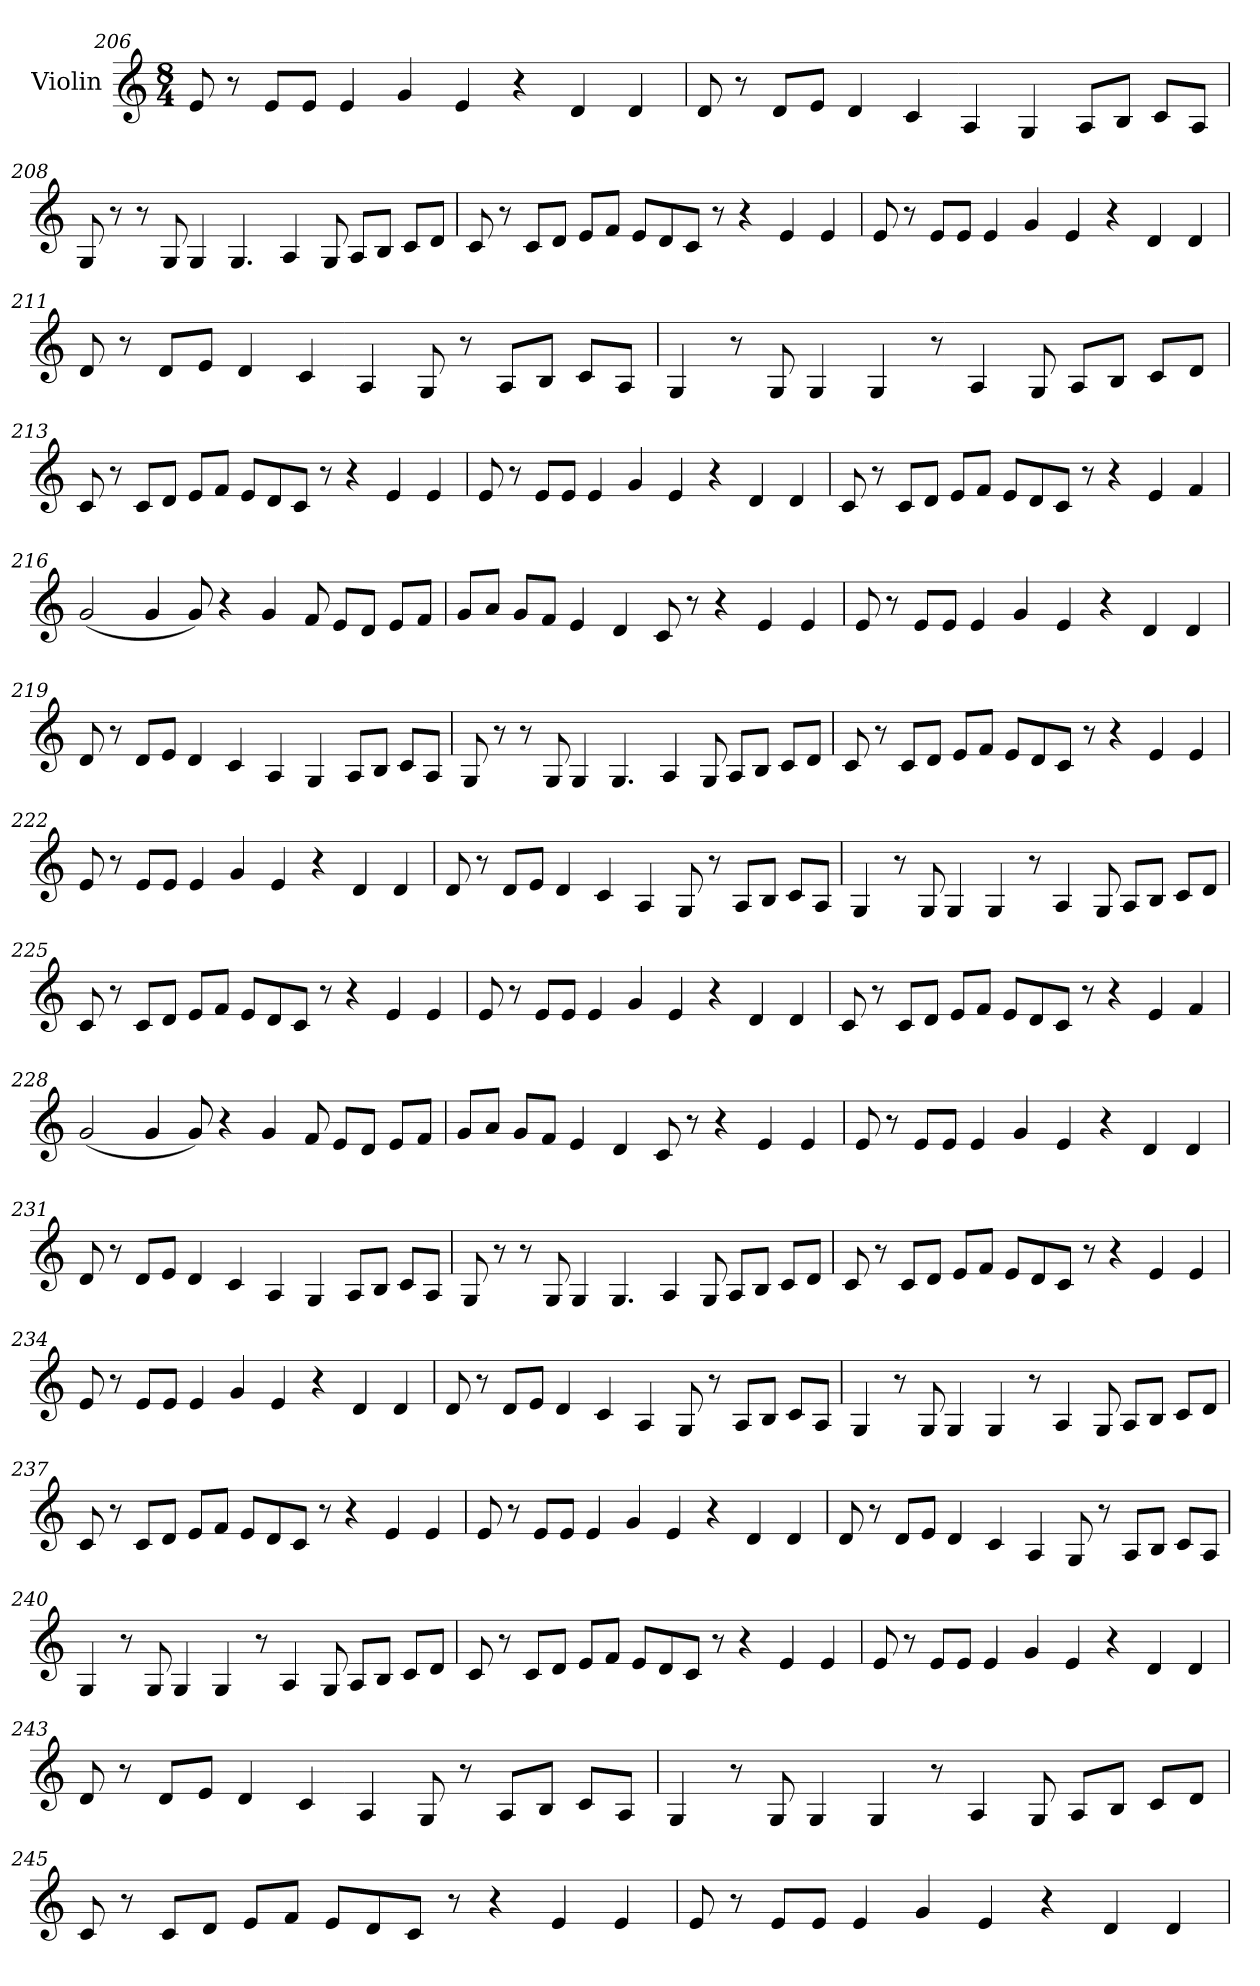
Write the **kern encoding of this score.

**kern
*part1
*staff1
*I"Violin
!!LO:LB:g=z
*clefG2
*k[]
*M8/4
=206
8e/
8r
8e/L
8e/J
4e/
4g/
4e/
4r
4d/
4d/
=207
8d/
8r
8d/L
8e/J
4d/
4c/
4A/
4G/
8A/L
8B/J
8c/L
8A/J
!!LO:LB:g=z
=208
8G/
8r
8r
8G/
4G/
4.G/
4A/
8G/
8A/L
8B/J
8c/L
8d/J
=209
8c/
8r
8c/L
8d/J
8e/L
8f/J
8e/L
8d/
8c/J
8r
4r
4e/
4e/
!!LO:LB:g=z
=210
8e/
8r
8e/L
8e/J
4e/
4g/
4e/
4r
4d/
4d/
=211
8d/
8r
8d/L
8e/J
4d/
4c/
4A/
8G/
8r
8A/L
8B/J
8c/L
8A/J
!!LO:LB:g=z
=212
4G/
8r
8G/
4G/
4G/
8r
4A/
8G/
8A/L
8B/J
8c/L
8d/J
=213
8c/
8r
8c/L
8d/J
8e/L
8f/J
8e/L
8d/
8c/J
8r
4r
4e/
4e/
!!LO:LB:g=z
=214
8e/
8r
8e/L
8e/J
4e/
4g/
4e/
4r
4d/
4d/
=215
8c/
8r
8c/L
8d/J
8e/L
8f/J
8e/L
8d/
8c/J
8r
4r
4e/
4f/
!!LO:LB:g=z
=216
(<2g/
4g/
8g/)
4r
4g/
8f/
8e/L
8d/J
8e/L
8f/J
=217
8g/L
8a/J
8g/L
8f/J
4e/
4d/
8c/
8r
4r
4e/
4e/
!!LO:LB:g=z
=218
8e/
8r
8e/L
8e/J
4e/
4g/
4e/
4r
4d/
4d/
=219
8d/
8r
8d/L
8e/J
4d/
4c/
4A/
4G/
8A/L
8B/J
8c/L
8A/J
!!LO:PB:g=z
=220
8G/
8r
8r
8G/
4G/
4.G/
4A/
8G/
8A/L
8B/J
8c/L
8d/J
=221
8c/
8r
8c/L
8d/J
8e/L
8f/J
8e/L
8d/
8c/J
8r
4r
4e/
4e/
!!LO:LB:g=z
=222
8e/
8r
8e/L
8e/J
4e/
4g/
4e/
4r
4d/
4d/
=223
8d/
8r
8d/L
8e/J
4d/
4c/
4A/
8G/
8r
8A/L
8B/J
8c/L
8A/J
!!LO:LB:g=z
=224
4G/
8r
8G/
4G/
4G/
8r
4A/
8G/
8A/L
8B/J
8c/L
8d/J
=225
8c/
8r
8c/L
8d/J
8e/L
8f/J
8e/L
8d/
8c/J
8r
4r
4e/
4e/
!!LO:LB:g=z
=226
8e/
8r
8e/L
8e/J
4e/
4g/
4e/
4r
4d/
4d/
=227
8c/
8r
8c/L
8d/J
8e/L
8f/J
8e/L
8d/
8c/J
8r
4r
4e/
4f/
!!LO:LB:g=z
=228
(<2g/
4g/
8g/)
4r
4g/
8f/
8e/L
8d/J
8e/L
8f/J
=229
8g/L
8a/J
8g/L
8f/J
4e/
4d/
8c/
8r
4r
4e/
4e/
!!LO:LB:g=z
=230
8e/
8r
8e/L
8e/J
4e/
4g/
4e/
4r
4d/
4d/
=231
8d/
8r
8d/L
8e/J
4d/
4c/
4A/
4G/
8A/L
8B/J
8c/L
8A/J
!!LO:LB:g=z
=232
8G/
8r
8r
8G/
4G/
4.G/
4A/
8G/
8A/L
8B/J
8c/L
8d/J
=233
8c/
8r
8c/L
8d/J
8e/L
8f/J
8e/L
8d/
8c/J
8r
4r
4e/
4e/
!!LO:LB:g=z
=234
8e/
8r
8e/L
8e/J
4e/
4g/
4e/
4r
4d/
4d/
=235
8d/
8r
8d/L
8e/J
4d/
4c/
4A/
8G/
8r
8A/L
8B/J
8c/L
8A/J
!!LO:PB:g=z
=236
4G/
8r
8G/
4G/
4G/
8r
4A/
8G/
8A/L
8B/J
8c/L
8d/J
=237
8c/
8r
8c/L
8d/J
8e/L
8f/J
8e/L
8d/
8c/J
8r
4r
4e/
4e/
!!LO:LB:g=z
=238
8e/
8r
8e/L
8e/J
4e/
4g/
4e/
4r
4d/
4d/
=239
8d/
8r
8d/L
8e/J
4d/
4c/
4A/
8G/
8r
8A/L
8B/J
8c/L
8A/J
!!LO:LB:g=z
=240
4G/
8r
8G/
4G/
4G/
8r
4A/
8G/
8A/L
8B/J
8c/L
8d/J
=241
8c/
8r
8c/L
8d/J
8e/L
8f/J
8e/L
8d/
8c/J
8r
4r
4e/
4e/
!!LO:LB:g=z
=242
8e/
8r
8e/L
8e/J
4e/
4g/
4e/
4r
4d/
4d/
=243
8d/
8r
8d/L
8e/J
4d/
4c/
4A/
8G/
8r
8A/L
8B/J
8c/L
8A/J
!!LO:LB:g=z
=244
4G/
8r
8G/
4G/
4G/
8r
4A/
8G/
8A/L
8B/J
8c/L
8d/J
=245
8c/
8r
8c/L
8d/J
8e/L
8f/J
8e/L
8d/
8c/J
8r
4r
4e/
4e/
!!LO:LB:g=z
=246
8e/
8r
8e/L
8e/J
4e/
4g/
4e/
4r
4d/
4d/
=
*-
